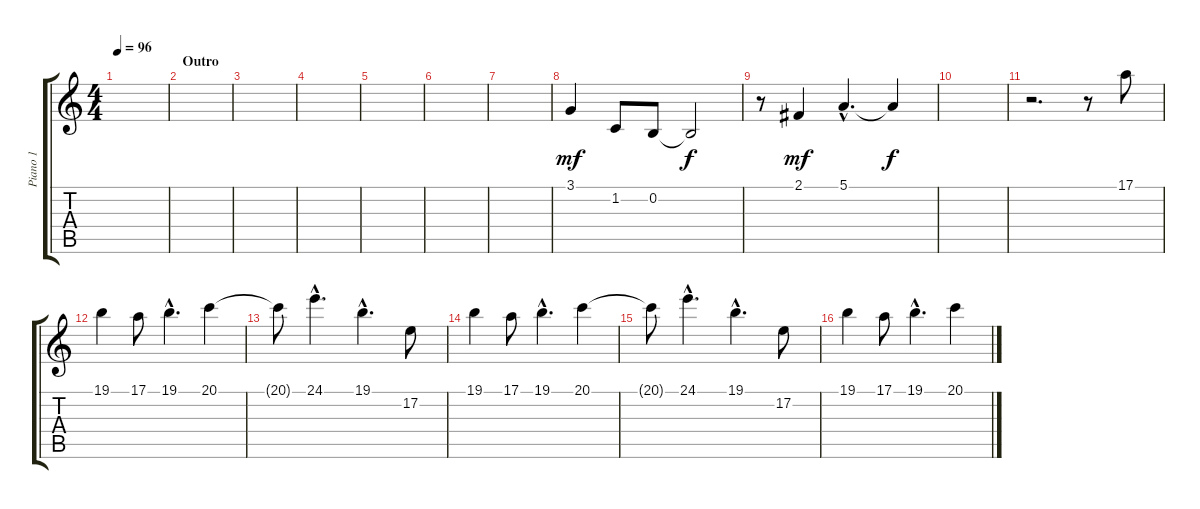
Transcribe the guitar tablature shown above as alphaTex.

\track ("Piano 1" "Piano 1") {instrument acousticgrandpiano}
\staff {score tabs}
\tuning (E4 B3 G3 D3 A2 E2) {hide}
\ts (4 4)
\tempo 96
\clef g2
\ks c
|
\section ("" "Outro")
|
|
|
|
|
|
3.1.4{dy mf} 1.2.8 0.2.8 0.2{t}.2{dy f} |
r.8 2.1.4{dy mf} 5.1{hac}.4{d} 5.1{t}.4{dy f} |
|
r.2{d} r.8 17.1.8{volume 7} |
19.1.4{volume 5} 17.1.8 19.1{hac}.4{d} 20.1.4 |
20.1{t}.8 24.1{hac}.4{d} 19.1{hac}.4{d} 17.2.8 |
19.1.4{volume 1} 17.1.8 19.1{hac}.4{d} 20.1.4 |
20.1{t}.8 24.1{hac}.4{d} 19.1{hac}.4{d} 17.2.8 |
19.1.4 17.1.8 19.1{hac}.4{d} 20.1.4
